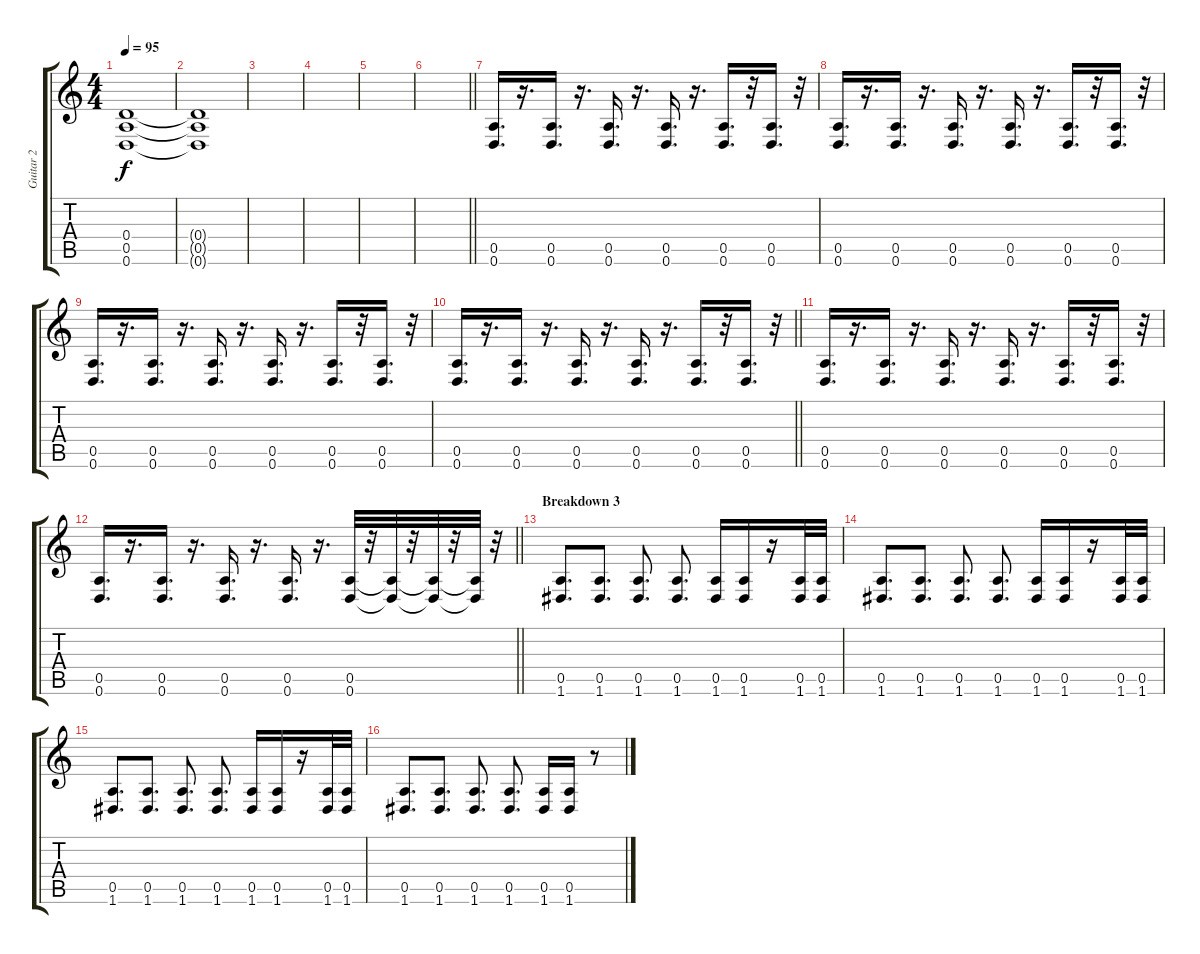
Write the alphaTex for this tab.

\track ("Guitar 2" "Guitar 2") {instrument distortionguitar}
\staff {score tabs}
\tuning (E4 B3 G3 D3 A2 D2) {hide}
\ts (4 4)
\tempo 95
\clef g2
\ks c
(0.4{t} 0.5{t} 0.6{t}).1{dy f} |
(0.4{t} 0.5{t} 0.6{t}).1 |
|
|
|
\barLineRight lightlight
|
\section ("" "")
(0.5 0.6).16{d} r.16{d} (0.5 0.6).16{d} r.16{d} (0.5 0.6).16{d} r.16{d} (0.5 0.6).16{d} r.16{d} (0.5 0.6).16{d} r.32 (0.5 0.6).16{d} r.32 |
(0.5 0.6).16{d} r.16{d} (0.5 0.6).16{d} r.16{d} (0.5 0.6).16{d} r.16{d} (0.5 0.6).16{d} r.16{d} (0.5 0.6).16{d} r.32 (0.5 0.6).16{d} r.32 |
(0.5 0.6).16{d} r.16{d} (0.5 0.6).16{d} r.16{d} (0.5 0.6).16{d} r.16{d} (0.5 0.6).16{d} r.16{d} (0.5 0.6).16{d} r.32 (0.5 0.6).16{d} r.32 |
\barLineRight lightlight
(0.5 0.6).16{d} r.16{d} (0.5 0.6).16{d} r.16{d} (0.5 0.6).16{d} r.16{d} (0.5 0.6).16{d} r.16{d} (0.5 0.6).16{d} r.32 (0.5 0.6).16{d} r.32 |
\section ("" "")
(0.5 0.6).16{d} r.16{d} (0.5 0.6).16{d} r.16{d} (0.5 0.6).16{d} r.16{d} (0.5 0.6).16{d} r.16{d} (0.5 0.6).16{d} r.32 (0.5 0.6).16{d} r.32 |
\barLineRight lightlight
(0.5 0.6).16{d} r.16{d} (0.5 0.6).16{d} r.16{d} (0.5 0.6).16{d} r.16{d} (0.5 0.6).16{d} r.16{d} (0.5 0.6).32 r.32{volume 0} (0.5{t} 0.6{t}).32{volume 12} r.32{volume 0} (0.5{t} 0.6{t}).32{volume 12} r.32{volume 0} (0.5{t} 0.6{t}).32{volume 12} r.32 |
\section ("" "Breakdown 3")
(0.5 1.6).8{d} (0.5 1.6).8{d} (0.5 1.6).8{d} (0.5 1.6).8{d} (0.5 1.6).16 (0.5 1.6).16 r.16 (0.5 1.6).32 (0.5 1.6).32 |
(0.5 1.6).8{d} (0.5 1.6).8{d} (0.5 1.6).8{d} (0.5 1.6).8{d} (0.5 1.6).16 (0.5 1.6).16 r.16 (0.5 1.6).32 (0.5 1.6).32 |
(0.5 1.6).8{d} (0.5 1.6).8{d} (0.5 1.6).8{d} (0.5 1.6).8{d} (0.5 1.6).16 (0.5 1.6).16 r.16 (0.5 1.6).32 (0.5 1.6).32 |
(0.5 1.6).8{d} (0.5 1.6).8{d} (0.5 1.6).8{d} (0.5 1.6).8{d} (0.5 1.6).16 (0.5 1.6).16 r.8
